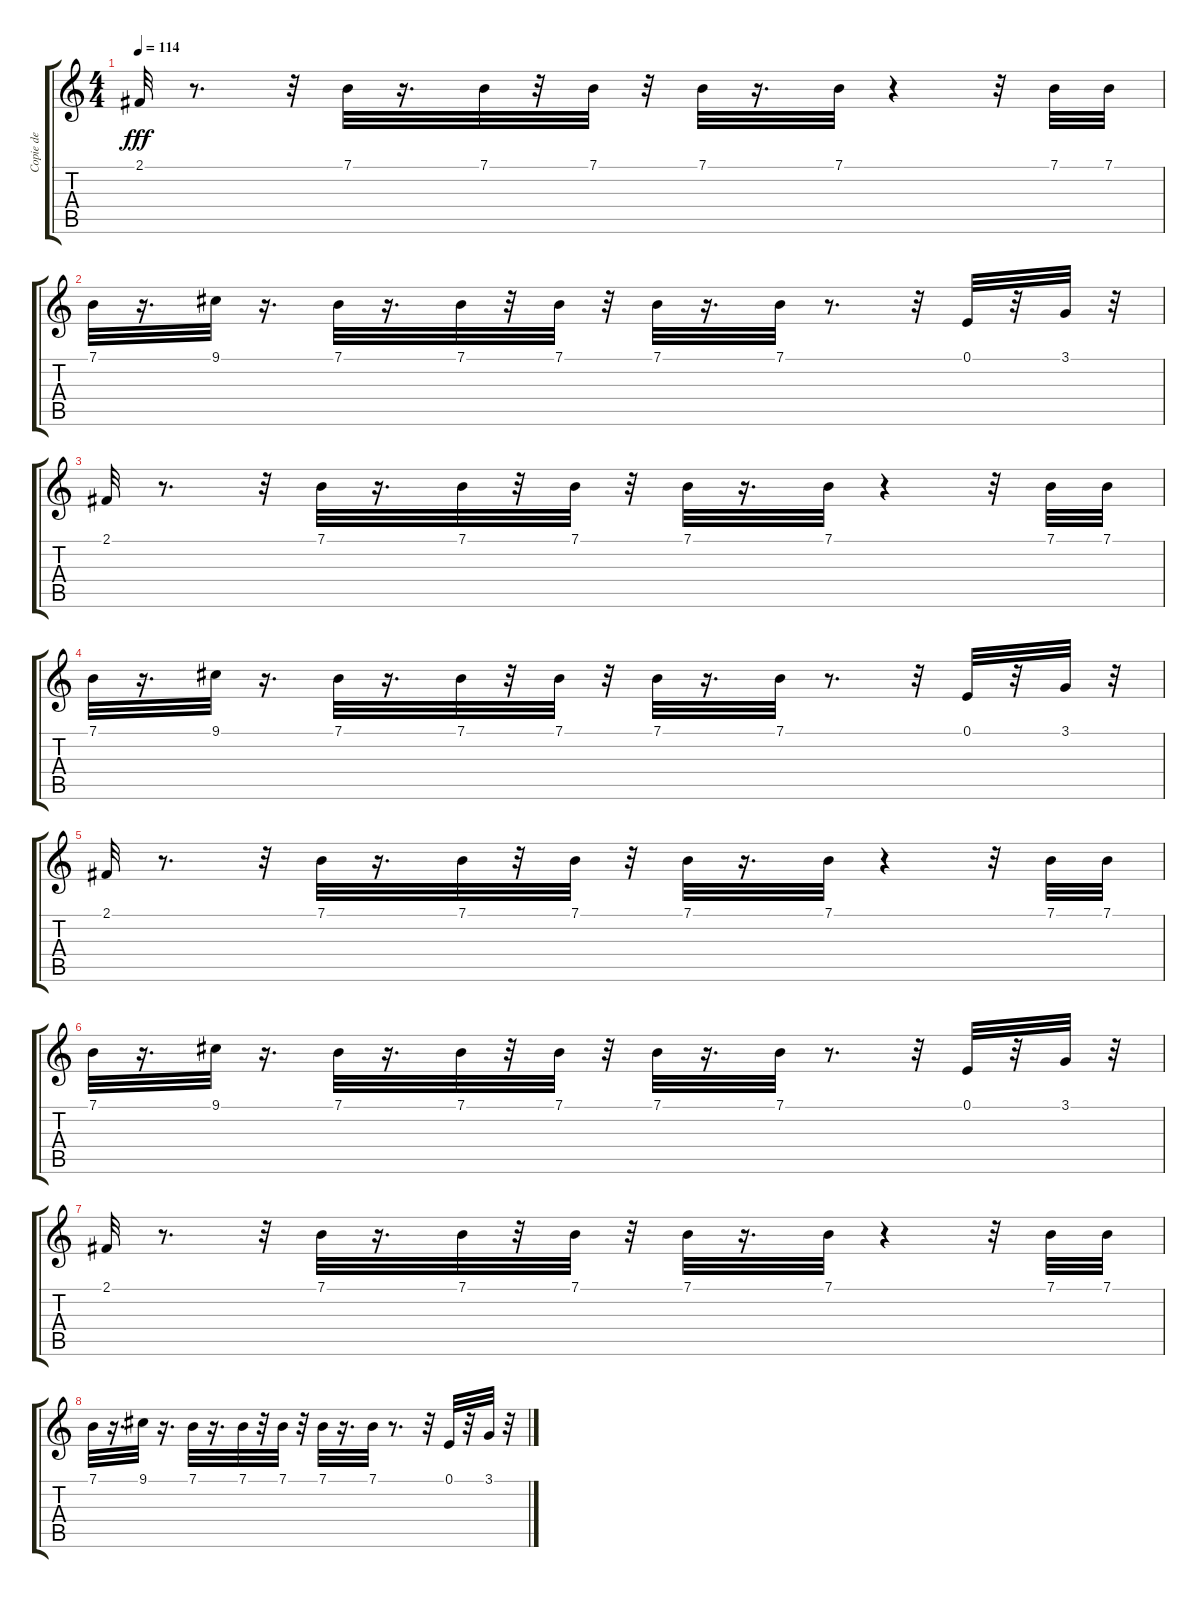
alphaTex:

\track ("Copie de  delay  gimmick HPsaw" "Copie de  ") {instrument lead2sawtooth}
\staff {score tabs}
\tuning (E4 B3 G3 D3 A2 E2) {hide}
\ts (4 4)
\tempo 114
\clef g2
\ks c
2.1.32{dy fff} r.8{d} r.32 7.1.32 r.16{d} 7.1.32 r.32 7.1.32 r.32 7.1.32 r.16{d} 7.1.32 r.4 r.32 7.1.32 7.1.32 |
7.1.32 r.16{d} 9.1.32 r.16{d} 7.1.32 r.16{d} 7.1.32 r.32 7.1.32 r.32 7.1.32 r.16{d} 7.1.32 r.8{d} r.32 0.1.32 r.32 3.1.32 r.32 |
2.1.32 r.8{d} r.32 7.1.32 r.16{d} 7.1.32 r.32 7.1.32 r.32 7.1.32 r.16{d} 7.1.32 r.4 r.32 7.1.32 7.1.32 |
7.1.32 r.16{d} 9.1.32 r.16{d} 7.1.32 r.16{d} 7.1.32 r.32 7.1.32 r.32 7.1.32 r.16{d} 7.1.32 r.8{d} r.32 0.1.32 r.32 3.1.32 r.32 |
2.1.32 r.8{d} r.32 7.1.32 r.16{d} 7.1.32 r.32 7.1.32 r.32 7.1.32 r.16{d} 7.1.32 r.4 r.32 7.1.32 7.1.32 |
7.1.32 r.16{d} 9.1.32 r.16{d} 7.1.32 r.16{d} 7.1.32 r.32 7.1.32 r.32 7.1.32 r.16{d} 7.1.32 r.8{d} r.32 0.1.32 r.32 3.1.32 r.32 |
2.1.32 r.8{d} r.32 7.1.32 r.16{d} 7.1.32 r.32 7.1.32 r.32 7.1.32 r.16{d} 7.1.32 r.4 r.32 7.1.32 7.1.32 |
7.1.32 r.16{d} 9.1.32 r.16{d} 7.1.32 r.16{d} 7.1.32 r.32 7.1.32 r.32 7.1.32 r.16{d} 7.1.32 r.8{d} r.32 0.1.32 r.32 3.1.32 r.32
